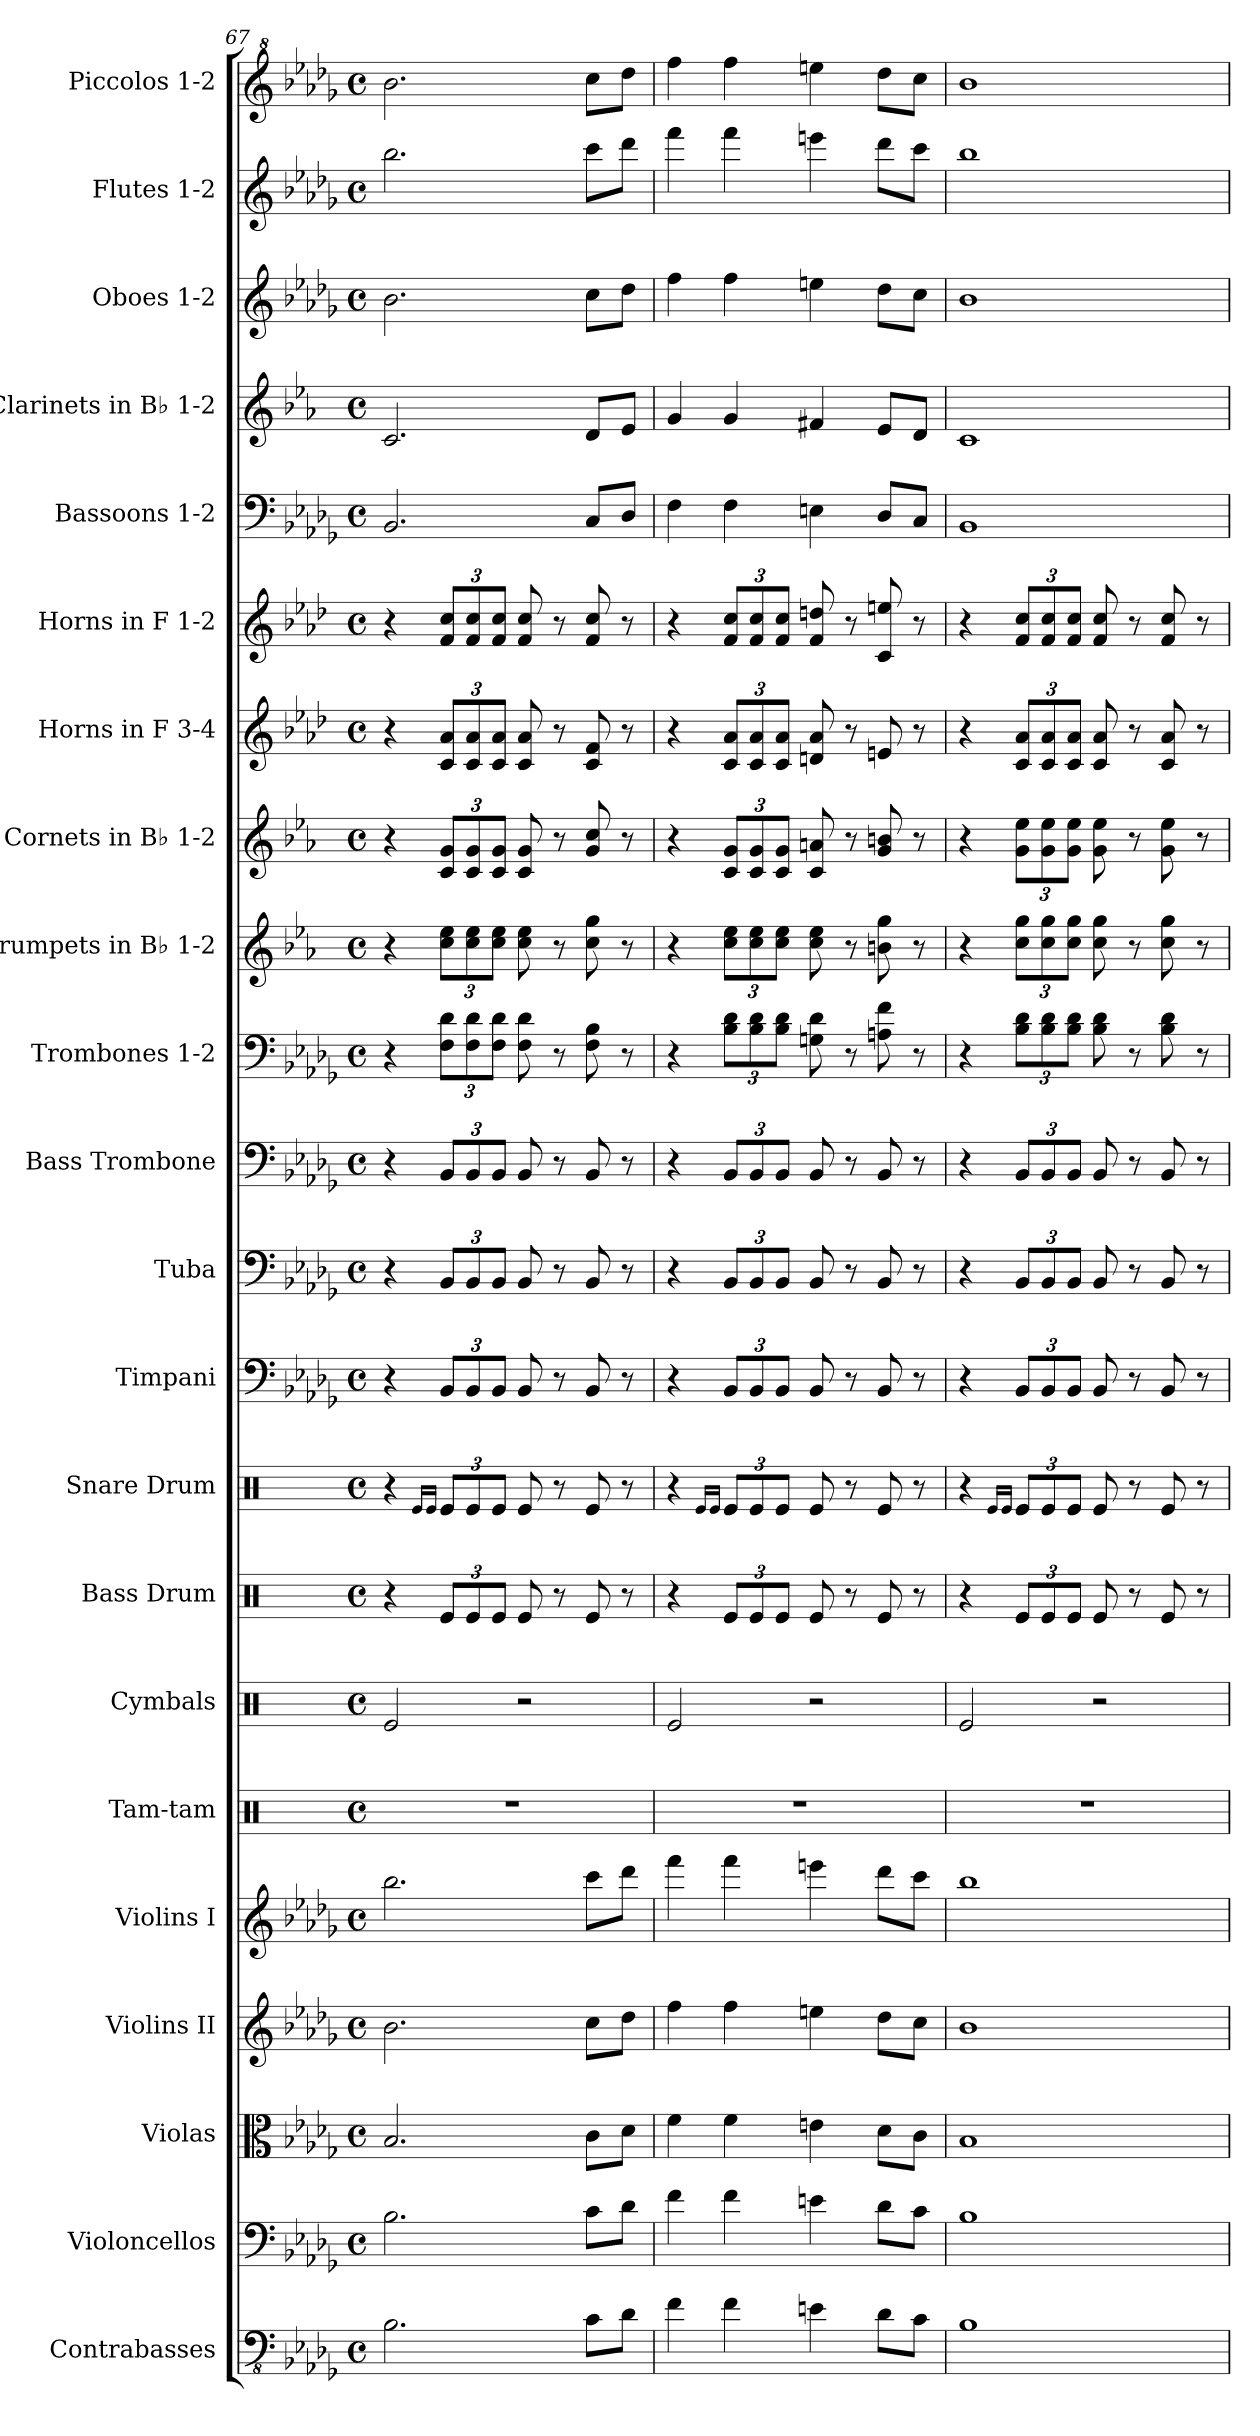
**kern	**kern	**kern	**kern	**kern	**kern	**kern	**kern	**kern	**kern	**kern	**kern	**kern	**kern	**kern	**kern	**kern	**kern	**kern	**kern	**kern	**kern
*part22	*part21	*part20	*part19	*part18	*part17	*part16	*part15	*part14	*part13	*part12	*part11	*part10	*part9	*part8	*part7	*part6	*part5	*part4	*part3	*part2	*part1
*staff22	*staff21	*staff20	*staff19	*staff18	*staff17	*staff16	*staff15	*staff14	*staff13	*staff12	*staff11	*staff10	*staff9	*staff8	*staff7	*staff6	*staff5	*staff4	*staff3	*staff2	*staff1
*I"Contrabasses	*I"Violoncellos	*I"Violas	*I"Violins II	*I"Violins I	*I"Tam-tam	*I"Cymbals	*I"Bass Drum	*I"Snare Drum	*I"Timpani	*I"Tuba	*I"Bass Trombone	*I"Trombones 1-2	*I"Trumpets in B♭ 1-2	*I"Cornets in B♭ 1-2	*I"Horns in F 3-4	*I"Horns in F 1-2	*I"Bassoons 1-2	*I"Clarinets in B♭ 1-2	*I"Oboes 1-2	*I"Flutes 1-2	*I"Piccolos 1-2
*I'Cbs.	*I'Vcs.	*I'Vlas.	*I'Vlns. II	*I'Vlns. I	*I'Tam-tam	*I'Cym.	*I'B. Dr.	*I'Sn. Dr.	*I'Timp.	*I'Tba.	*I'B. Tbn.	*	*	*	*	*	*I'Bsn. 1-2	*	*I'Ob. 1-2	*I'Fl. 1-2	*I'Picc. 1-2
*clefFv4	*clefF4	*clefC3	*clefG2	*clefG2	*clefX	*clefX	*clefX	*clefX	*clefF4	*clefF4	*clefF4	*clefF4	*clefG2	*clefG2	*clefG2	*clefG2	*clefF4	*clefG2	*clefG2	*clefG2	*clefG^2
*	*	*	*	*	*	*	*	*	*	*	*	*	*ITrd1c2	*ITrd1c2	*ITrd4c7	*ITrd4c7	*	*ITrd1c2	*	*	*ITrd-7c-12
*k[b-e-a-d-g-]	*k[b-e-a-d-g-]	*k[b-e-a-d-g-]	*k[b-e-a-d-g-]	*k[b-e-a-d-g-]	*k[]	*k[]	*k[]	*k[]	*k[b-e-a-d-g-]	*k[b-e-a-d-g-]	*k[b-e-a-d-g-]	*k[b-e-a-d-g-]	*k[b-e-a-d-g-]	*k[b-e-a-d-g-]	*k[b-e-a-d-g-]	*k[b-e-a-d-g-]	*k[b-e-a-d-g-]	*k[b-e-a-d-g-]	*k[b-e-a-d-g-]	*k[b-e-a-d-g-]	*k[b-e-a-d-g-]
*M4/4	*M4/4	*M4/4	*M4/4	*M4/4	*M4/4	*M4/4	*M4/4	*M4/4	*M4/4	*M4/4	*M4/4	*M4/4	*M4/4	*M4/4	*M4/4	*M4/4	*M4/4	*M4/4	*M4/4	*M4/4	*M4/4
*met(c)	*met(c)	*met(c)	*met(c)	*met(c)	*met(c)	*met(c)	*met(c)	*met(c)	*met(c)	*met(c)	*met(c)	*met(c)	*met(c)	*met(c)	*met(c)	*met(c)	*met(c)	*met(c)	*met(c)	*met(c)	*met(c)
=67	=67	=67	=67	=67	=67	=67	=67	=67	=67	=67	=67	=67	=67	=67	=67	=67	=67	=67	=67	=67	=67
2.BB-\	2.B-\	2.B-/	2.b-\	2.bb-\	1r	2Re/	4r	4r	4r	4r	4r	4r	4r	4r	4r	4r	2.BB-/	2.B-/	2.b-\	2.bb-\	2.bbb-\
.	.	.	.	.	.	.	.	16qRe/LL	.	.	.	.	.	.	.	.	.	.	.	.	.
.	.	.	.	.	.	.	.	16qRe/JJ	.	.	.	.	.	.	.	.	.	.	.	.	.
*	*	*	*	*	*	*	*Xbrackettup	*Xbrackettup	*Xbrackettup	*Xbrackettup	*Xbrackettup	*Xbrackettup	*Xbrackettup	*Xbrackettup	*Xbrackettup	*Xbrackettup	*	*	*	*	*
.	.	.	.	.	.	.	12Re/L	12Re/L	12BB-/L	12BB-/L	12BB-/L	12F\ 12d-\L	12b-\ 12dd-\L	12B-/ 12f/L	12F/ 12d-/L	12B-/ 12f/L	.	.	.	.	.
.	.	.	.	.	.	.	12Re/	12Re/	12BB-/	12BB-/	12BB-/	12F\ 12d-\	12b-\ 12dd-\	12B-/ 12f/	12F/ 12d-/	12B-/ 12f/	.	.	.	.	.
.	.	.	.	.	.	.	12Re/J	12Re/J	12BB-/J	12BB-/J	12BB-/J	12F\ 12d-\J	12b-\ 12dd-\J	12B-/ 12f/J	12F/ 12d-/J	12B-/ 12f/J	.	.	.	.	.
.	.	.	.	.	.	2r	8Re/	8Re/	8BB-/	8BB-/	8BB-/	8F\ 8d-\	8b-\ 8dd-\	8B-/ 8f/	8F/ 8d-/	8B-/ 8f/	.	.	.	.	.
.	.	.	.	.	.	.	8r	8r	8r	8r	8r	8r	8r	8r	8r	8r	.	.	.	.	.
8C\L	8c\L	8c\L	8cc\L	8ccc\L	.	.	8Re/	8Re/	8BB-/	8BB-/	8BB-/	8F\ 8B-\	8b-\ 8ff\	8f/ 8b-/	8F/ 8B-/	8B-/ 8f/	8C/L	8c/L	8cc\L	8ccc\L	8cccc\L
8D-\J	8d-\J	8d-\J	8dd-\J	8ddd-\J	.	.	8r	8r	8r	8r	8r	8r	8r	8r	8r	8r	8D-/J	8d-/J	8dd-\J	8ddd-\J	8dddd-\J
=68	=68	=68	=68	=68	=68	=68	=68	=68	=68	=68	=68	=68	=68	=68	=68	=68	=68	=68	=68	=68	=68
4F\	4f\	4f\	4ff\	4fff\	1r	2Re/	4r	4r	4r	4r	4r	4r	4r	4r	4r	4r	4F\	4f/	4ff\	4fff\	4ffff\
.	.	.	.	.	.	.	.	16qRe/LL	.	.	.	.	.	.	.	.	.	.	.	.	.
.	.	.	.	.	.	.	.	16qRe/JJ	.	.	.	.	.	.	.	.	.	.	.	.	.
4F\	4f\	4f\	4ff\	4fff\	.	.	12Re/L	12Re/L	12BB-/L	12BB-/L	12BB-/L	12B-\ 12d-\L	12b-\ 12dd-\L	12B-/ 12f/L	12F/ 12d-/L	12B-/ 12f/L	4F\	4f/	4ff\	4fff\	4ffff\
.	.	.	.	.	.	.	12Re/	12Re/	12BB-/	12BB-/	12BB-/	12B-\ 12d-\	12b-\ 12dd-\	12B-/ 12f/	12F/ 12d-/	12B-/ 12f/	.	.	.	.	.
.	.	.	.	.	.	.	12Re/J	12Re/J	12BB-/J	12BB-/J	12BB-/J	12B-\ 12d-\J	12b-\ 12dd-\J	12B-/ 12f/J	12F/ 12d-/J	12B-/ 12f/J	.	.	.	.	.
4En\	4en\	4en\	4een\	4eeen\	.	2r	8Re/	8Re/	8BB-/	8BB-/	8BB-/	8Gn\ 8d-\	8b-\ 8dd-\	8B-/ 8gn/	8Gn/ 8d-/	8B-/ 8gn/	4En\	4en/	4een\	4eeen\	4eeeen\
.	.	.	.	.	.	.	8r	8r	8r	8r	8r	8r	8r	8r	8r	8r	.	.	.	.	.
8D-\L	8d-\L	8d-\L	8dd-\L	8ddd-\L	.	.	8Re/	8Re/	8BB-/	8BB-/	8BB-/	8An\ 8f\	8an\ 8ff\	8f/ 8an/	8An/	8F/ 8an/	8D-/L	8d-/L	8dd-\L	8ddd-\L	8dddd-\L
8C\J	8c\J	8c\J	8cc\J	8ccc\J	.	.	8r	8r	8r	8r	8r	8r	8r	8r	8r	8r	8C/J	8c/J	8cc\J	8ccc\J	8cccc\J
!!LO:PB:g=z
=69	=69	=69	=69	=69	=69	=69	=69	=69	=69	=69	=69	=69	=69	=69	=69	=69	=69	=69	=69	=69	=69
1BB-	1B-	1B-	1b-	1bb-	1r	2Re/	4r	4r	4r	4r	4r	4r	4r	4r	4r	4r	1BB-	1B-	1b-	1bb-	1bbb-
.	.	.	.	.	.	.	.	16qRe/LL	.	.	.	.	.	.	.	.	.	.	.	.	.
.	.	.	.	.	.	.	.	16qRe/JJ	.	.	.	.	.	.	.	.	.	.	.	.	.
.	.	.	.	.	.	.	12Re/L	12Re/L	12BB-/L	12BB-/L	12BB-/L	12B-\ 12d-\L	12b-\ 12ff\L	12f\ 12dd-\L	12F/ 12d-/L	12B-/ 12f/L	.	.	.	.	.
.	.	.	.	.	.	.	12Re/	12Re/	12BB-/	12BB-/	12BB-/	12B-\ 12d-\	12b-\ 12ff\	12f\ 12dd-\	12F/ 12d-/	12B-/ 12f/	.	.	.	.	.
.	.	.	.	.	.	.	12Re/J	12Re/J	12BB-/J	12BB-/J	12BB-/J	12B-\ 12d-\J	12b-\ 12ff\J	12f\ 12dd-\J	12F/ 12d-/J	12B-/ 12f/J	.	.	.	.	.
.	.	.	.	.	.	2r	8Re/	8Re/	8BB-/	8BB-/	8BB-/	8B-\ 8d-\	8b-\ 8ff\	8f\ 8dd-\	8F/ 8d-/	8B-/ 8f/	.	.	.	.	.
.	.	.	.	.	.	.	8r	8r	8r	8r	8r	8r	8r	8r	8r	8r	.	.	.	.	.
.	.	.	.	.	.	.	8Re/	8Re/	8BB-/	8BB-/	8BB-/	8B-\ 8d-\	8b-\ 8ff\	8f\ 8dd-\	8F/ 8d-/	8B-/ 8f/	.	.	.	.	.
.	.	.	.	.	.	.	8r	8r	8r	8r	8r	8r	8r	8r	8r	8r	.	.	.	.	.
=	=	=	=	=	=	=	=	=	=	=	=	=	=	=	=	=	=	=	=	=	=
*-	*-	*-	*-	*-	*-	*-	*-	*-	*-	*-	*-	*-	*-	*-	*-	*-	*-	*-	*-	*-	*-
